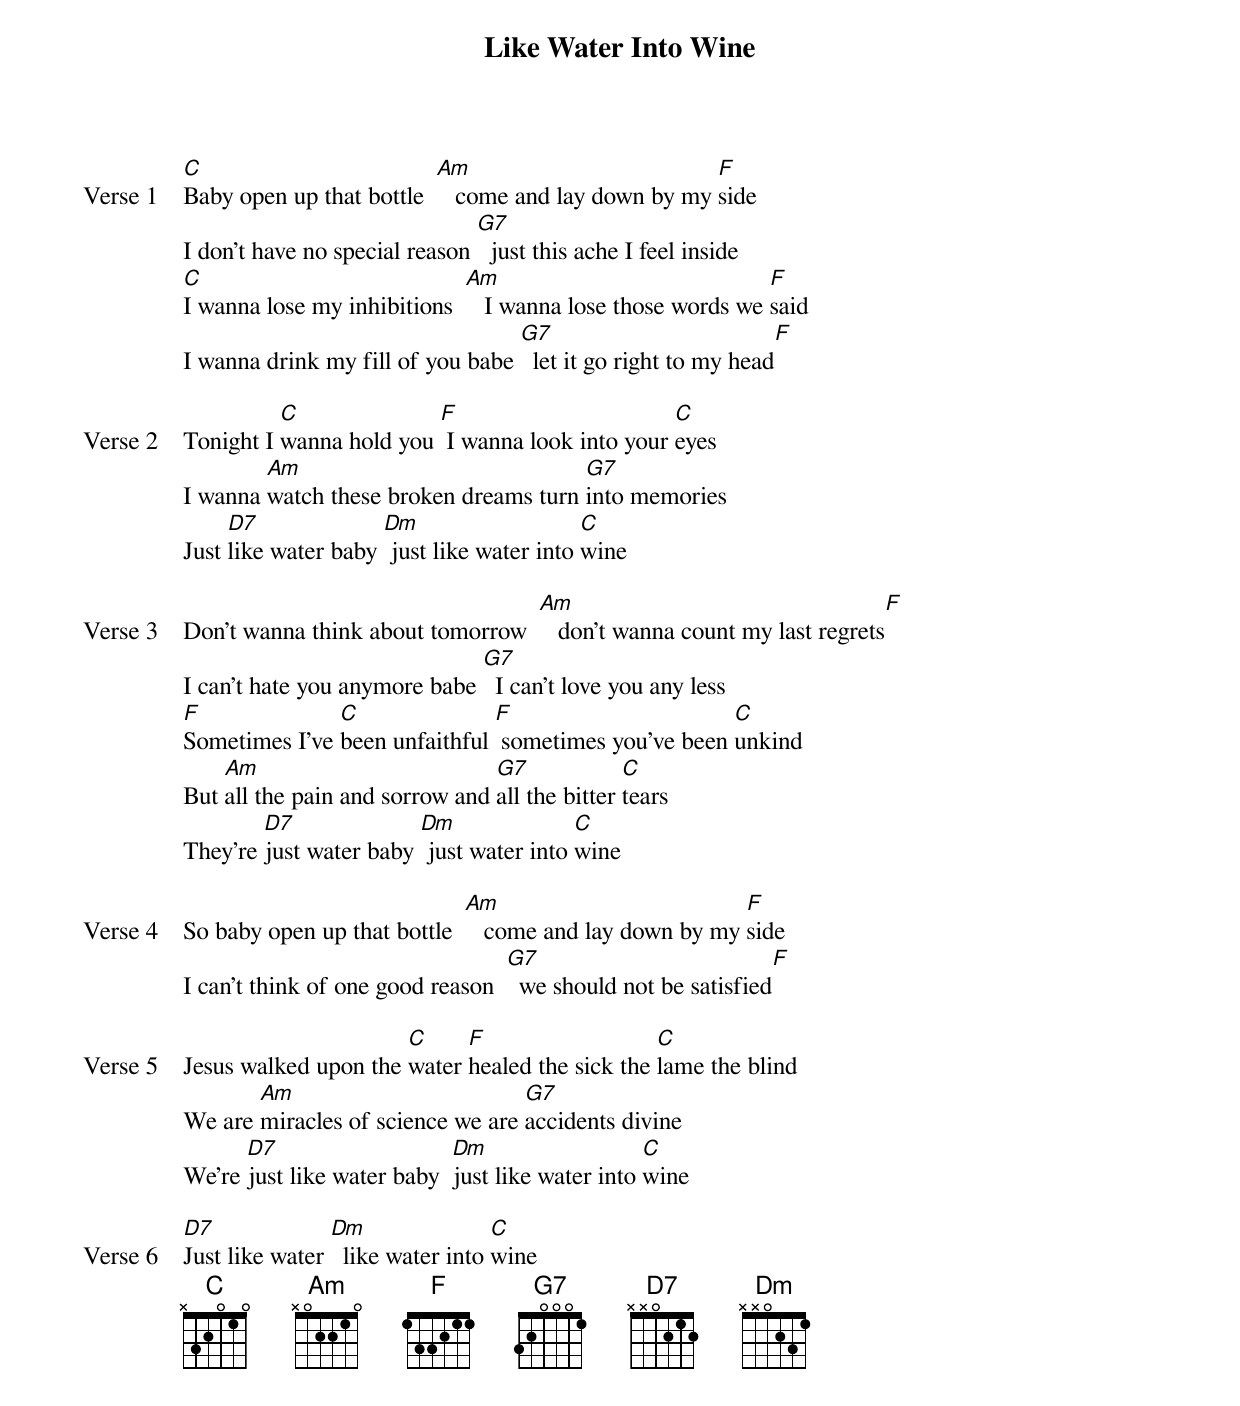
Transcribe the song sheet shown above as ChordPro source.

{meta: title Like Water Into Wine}
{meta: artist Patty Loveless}
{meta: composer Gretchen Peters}
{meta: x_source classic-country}
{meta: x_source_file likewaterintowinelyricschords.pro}
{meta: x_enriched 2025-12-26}

{start_of_verse: Verse 1}
[C]Baby open up that bottle  [Am]   come and lay down by my [F]side
I don't have no special reason [G7]  just this ache I feel inside
[C]I wanna lose my inhibitions  [Am]   I wanna lose those words we [F]said
I wanna drink my fill of you babe [G7]  let it go right to my head[F]
{end_of_verse}

{start_of_verse: Verse 2}
Tonight I [C]wanna hold you [F] I wanna look into your [C]eyes
I wanna [Am]watch these broken dreams turn [G7]into memories
Just [D7]like water baby [Dm] just like water into [C]wine
{end_of_verse}

{start_of_verse: Verse 3}
Don't wanna think about tomorrow  [Am]   don't wanna count my last regrets[F]
I can't hate you anymore babe [G7]  I can't love you any less
[F]Sometimes I've [C]been unfaithful [F] sometimes you've been [C]unkind
But [Am]all the pain and sorrow and [G7]all the bitter [C]tears
They're [D7]just water baby [Dm] just water into [C]wine
{end_of_verse}

{start_of_verse: Verse 4}
So baby open up that bottle  [Am]   come and lay down by my [F]side
I can't think of one good reason  [G7]  we should not be satisfied[F]
{end_of_verse}

{start_of_verse: Verse 5}
Jesus walked upon the [C]water [F]healed the sick the [C]lame the blind
We are [Am]miracles of science we are [G7]accidents divine
We're [D7]just like water baby  [Dm]just like water into [C]wine
{end_of_verse}

{start_of_verse: Verse 6}
[D7]Just like water [Dm]  like water into [C]wine
{end_of_verse}
